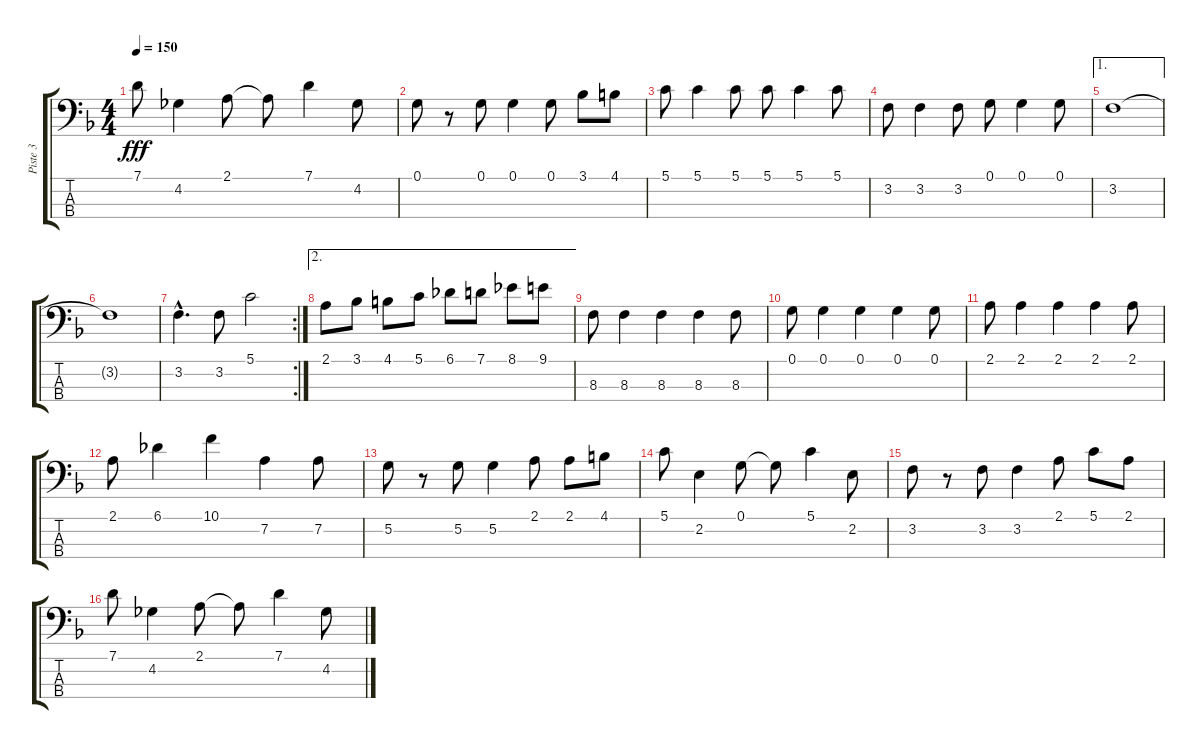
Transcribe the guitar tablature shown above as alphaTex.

\track ("Piste 3" "Piste 3") {instrument electricbassfinger}
\staff {score tabs}
\tuning (G2 D2 A1 E1) {hide}
\ts (4 4)
\tempo 150
\clef f4
\ks f
7.1.8{dy fff} 4.2.4 2.1.8 2.1{t}.8 7.1.4 4.2.8 |
0.1.8 r.8 0.1.8 0.1.4 0.1.8 3.1.8 4.1.8 |
5.1.8 5.1.4 5.1.8 5.1.8 5.1.4 5.1.8 |
3.2.8 3.2.4 3.2.8 0.1.8 0.1.4 0.1.8 |
\ae 1
3.2.1 |
3.2{t}.1 |
\rc 2
3.2{hac}.4{d} 3.2.8 5.1.2 |
\ae 2
2.1.8 3.1.8 4.1.8 5.1.8 6.1.8 7.1.8 8.1.8 9.1.8 |
8.3.8 8.3.4 8.3.4 8.3.4 8.3.8 |
0.1.8 0.1.4 0.1.4 0.1.4 0.1.8 |
2.1.8 2.1.4 2.1.4 2.1.4 2.1.8 |
2.1.8 6.1.4 10.1.4 7.2.4 7.2.8 |
5.2.8 r.8 5.2.8 5.2.4 2.1.8 2.1.8 4.1.8 |
5.1.8 2.2.4 0.1.8 0.1{t}.8 5.1.4 2.2.8 |
3.2.8 r.8 3.2.8 3.2.4 2.1.8 5.1.8 2.1.8 |
7.1.8 4.2.4 2.1.8 2.1{t}.8 7.1.4 4.2.8
